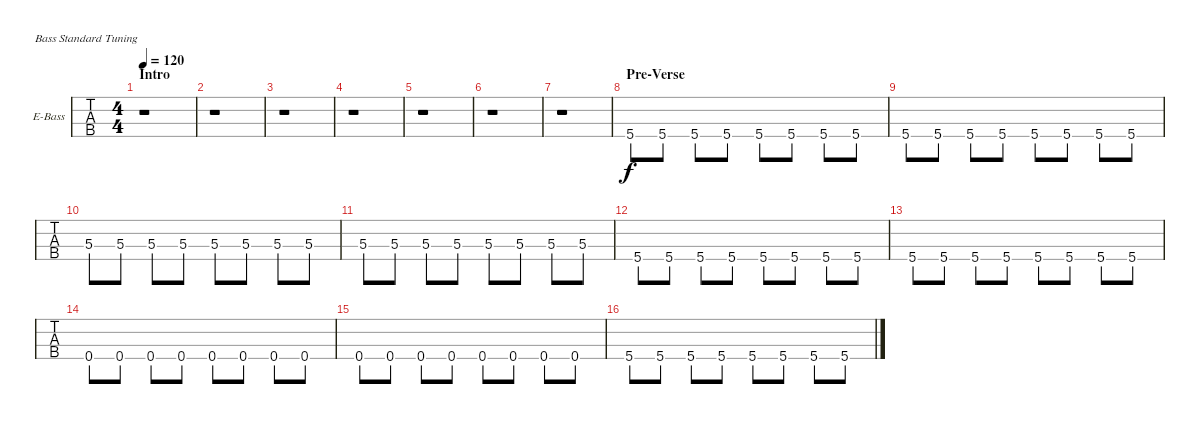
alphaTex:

\bracketExtendMode groupsimilarinstruments
\firstSystemTrackNameOrientation horizontal
\otherSystemsTrackNameOrientation horizontal
\chordDiagramsInScore
\track ("Bass" "E-Bass") {instrument electricbassfinger}
\staff {tabs}
\tuning (G2 D2 A1 E1)
\ts (4 4)
\section ("" "Intro")
\tempo 120
\clef f4
\ks c
r.1{dy f instrument electricbassfinger} |
r.1 |
r.1 |
r.1 |
r.1 |
r.1 |
r.1 |
\section ("" "Pre-Verse")
5.4.8 5.4.8 5.4.8 5.4.8 5.4.8 5.4.8 5.4.8 5.4.8 |
5.4.8 5.4.8 5.4.8 5.4.8 5.4.8 5.4.8 5.4.8 5.4.8 |
5.3.8 5.3.8 5.3.8 5.3.8 5.3.8 5.3.8 5.3.8 5.3.8 |
5.3.8 5.3.8 5.3.8 5.3.8 5.3.8 5.3.8 5.3.8 5.3.8 |
5.4.8 5.4.8 5.4.8 5.4.8 5.4.8 5.4.8 5.4.8 5.4.8 |
5.4.8 5.4.8 5.4.8 5.4.8 5.4.8 5.4.8 5.4.8 5.4.8 |
0.4.8 0.4.8 0.4.8 0.4.8 0.4.8 0.4.8 0.4.8 0.4.8 |
0.4.8 0.4.8 0.4.8 0.4.8 0.4.8 0.4.8 0.4.8 0.4.8 |
5.4.8 5.4.8 5.4.8 5.4.8 5.4.8 5.4.8 5.4.8 5.4.8
